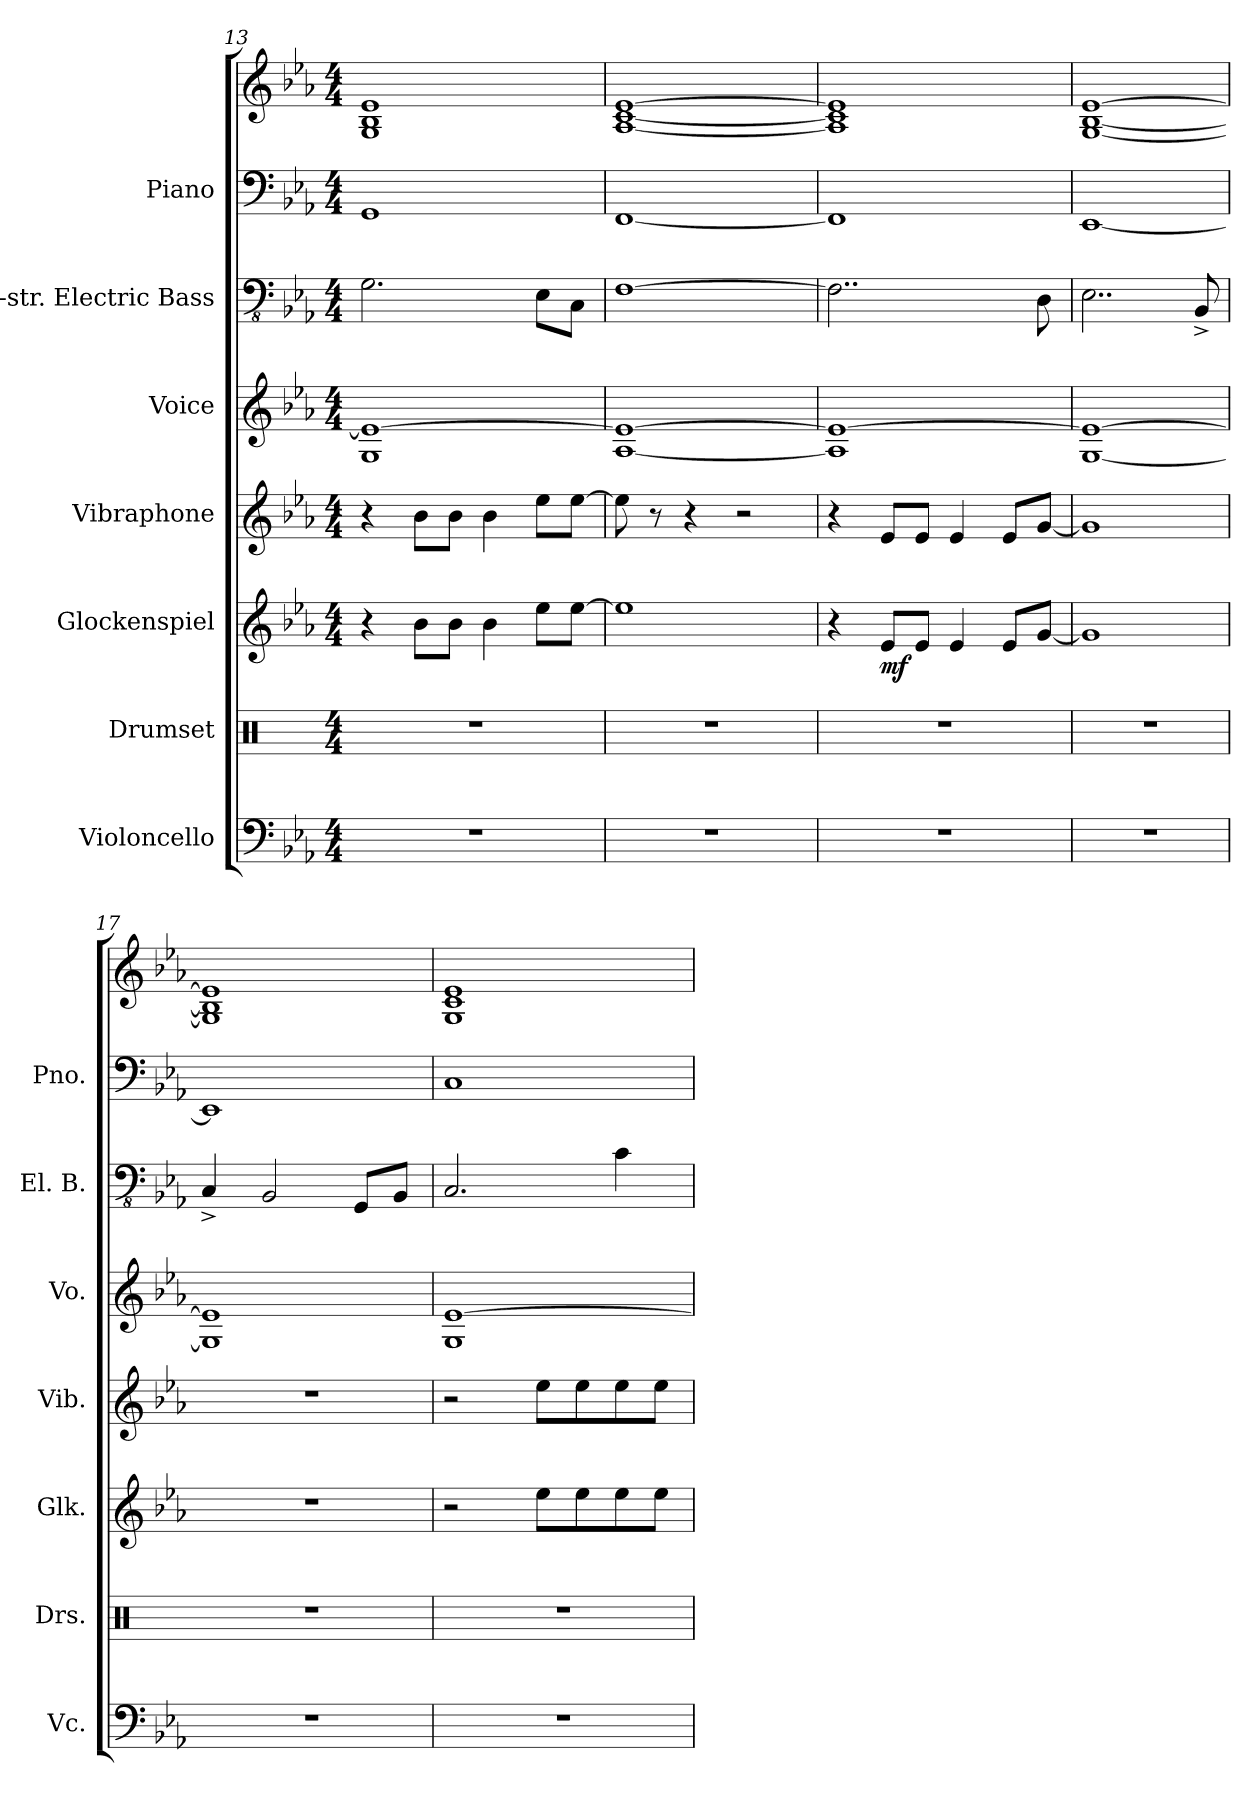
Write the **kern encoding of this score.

**kern	**kern	**kern	**dynam	**kern	**kern	**kern	**kern	**kern
*part7	*part6	*part5	*part5	*part4	*part3	*part2	*part1	*part1
*staff8	*staff7	*staff6	*staff6	*staff5	*staff4	*staff3	*staff2	*staff1
*I"Violoncello	*I"Drumset	*I"Glockenspiel	*	*I"Vibraphone	*I"Voice	*I"5-str. Electric Bass	*I"Piano	*
*I'Vc.	*I'Drs.	*I'Glk.	*	*I'Vib.	*I'Vo.	*I'El. B.	*I'Pno.	*
*clefF4	*clefX	*clefG2	*	*clefG2	*clefG2	*clefFv4	*clefF4	*clefG2
*	*	*ITrd-14c-24	*	*	*	*	*	*
*k[b-e-a-]	*k[]	*k[b-e-a-]	*	*k[b-e-a-]	*k[b-e-a-]	*k[b-e-a-]	*k[b-e-a-]	*k[b-e-a-]
*M4/4	*M4/4	*M4/4	*	*M4/4	*M4/4	*M4/4	*M4/4	*M4/4
=13	=13	=13	=13	=13	=13	=13	=13	=13
1r	1r	4r	.	4r	1G 1e-_	2.GG\	1GG	1G 1B- 1e-
.	.	8bbb-\L	.	8b-\L	.	.	.	.
.	.	8bbb-\J	.	8b-\J	.	.	.	.
.	.	4bbb-\	.	4b-\	.	.	.	.
.	.	8eeee-\L	.	8ee-\L	.	8EE-\L	.	.
.	.	[8eeee-\J	.	[8ee-\J	.	8CC\J	.	.
=14	=14	=14	=14	=14	=14	=14	=14	=14
1r	1r	1eeee-]	.	8ee-\]	[1A- 1e-_	[1FF	[1FF	[1A- [1c [1e-
.	.	.	.	8r	.	.	.	.
.	.	.	.	4r	.	.	.	.
.	.	.	.	2r	.	.	.	.
=15	=15	=15	=15	=15	=15	=15	=15	=15
1r	1r	4r	.	4r	1A-] 1e-_	2..FF\]	1FF]	1A-] 1c] 1e-]
!	!	!	!LO:DY:b	!	!	!	!	!
.	.	8eee-/L	mf	8e-/L	.	.	.	.
.	.	8eee-/J	.	8e-/J	.	.	.	.
.	.	4eee-/	.	4e-/	.	.	.	.
.	.	8eee-/L	.	8e-/L	.	.	.	.
.	.	[8ggg/J	.	[8g/J	.	8DD\	.	.
!!LO:PB:g=z
=16	=16	=16	=16	=16	=16	=16	=16	=16
1r	1r	1ggg]	.	1g]	[1G 1e-_	2..EE-\	[1EE-	[1G [1B- [1e-
.	.	.	.	.	.	8BBB-^/	.	.
=17	=17	=17	=17	=17	=17	=17	=17	=17
1r	1r	1r	.	1r	1G] 1e-]	4CC^/	1EE-]	1G] 1B-] 1e-]
.	.	.	.	.	.	2BBB-/	.	.
.	.	.	.	.	.	8GGG/L	.	.
.	.	.	.	.	.	8BBB-/J	.	.
=18	=18	=18	=18	=18	=18	=18	=18	=18
1r	1r	2r	.	2r	1G [1e-	2.CC/	1C	1G 1c 1e-
.	.	8eeee-\L	.	8ee-\L	.	.	.	.
.	.	8eeee-\	.	8ee-\	.	.	.	.
.	.	8eeee-\	.	8ee-\	.	4C\	.	.
.	.	8eeee-\J	.	8ee-\J	.	.	.	.
=	=	=	=	=	=	=	=	=
*-	*-	*-	*-	*-	*-	*-	*-	*-
